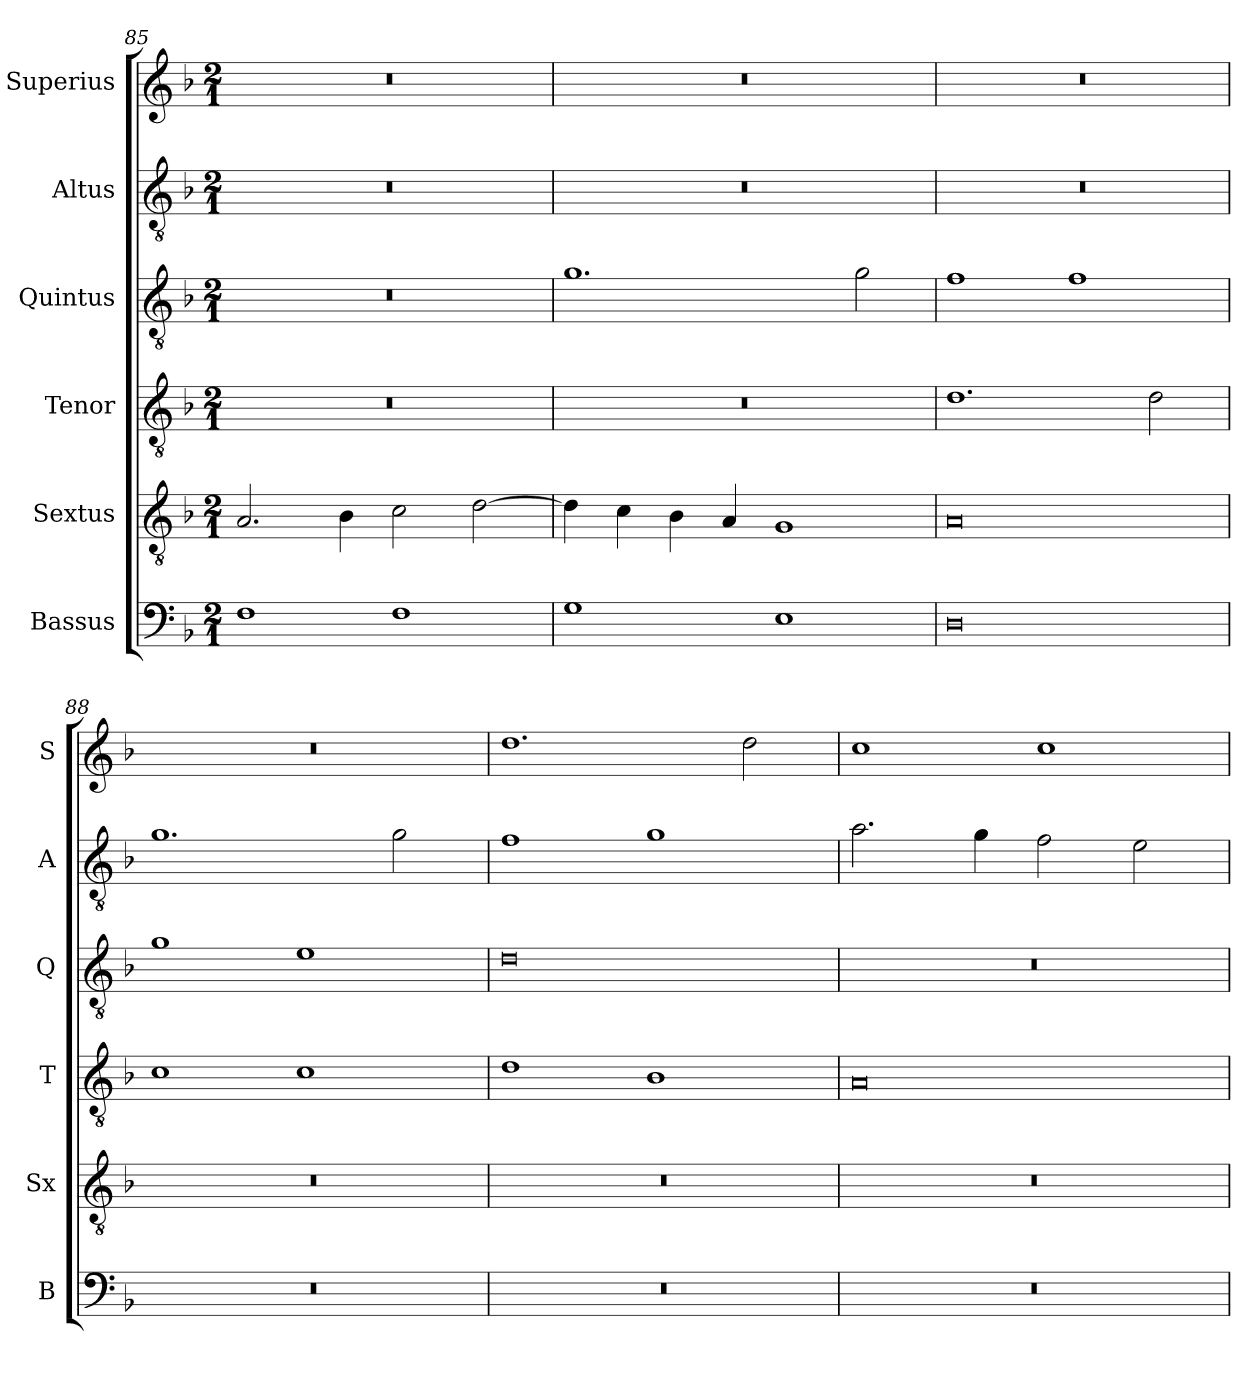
**kern	**kern	**kern	**kern	**kern	**kern
*part6	*part5	*part4	*part3	*part2	*part1
*staff6	*staff5	*staff4	*staff3	*staff2	*staff1
*I"Bassus	*I"Sextus	*I"Tenor	*I"Quintus	*I"Altus	*I"Superius
*I'B	*I'Sx	*I'T	*I'Q	*I'A	*I'S
*clefF4	*clefGv2	*clefGv2	*clefGv2	*clefGv2	*clefG2
*k[b-]	*k[b-]	*k[b-]	*k[b-]	*k[b-]	*k[b-]
*M2/1	*M2/1	*M2/1	*M2/1	*M2/1	*M2/1
=85	=85	=85	=85	=85	=85
1F	2.A/	0r	0r	0r	0r
.	4B-\	.	.	.	.
1F	2c\	.	.	.	.
.	[2d\	.	.	.	.
=86	=86	=86	=86	=86	=86
1G	4d\]	0r	1.g	0r	0r
.	4c\	.	.	.	.
.	4B-\	.	.	.	.
.	4A/	.	.	.	.
1E	1G	.	.	.	.
.	.	.	2g\	.	.
=87	=87	=87	=87	=87	=87
0D	0A	1.d	1f	0r	0r
.	.	.	1f	.	.
.	.	2d\	.	.	.
=88	=88	=88	=88	=88	=88
0r	0r	1c	1g	1.g	0r
.	.	1c	1e	.	.
.	.	.	.	2g\	.
=89	=89	=89	=89	=89	=89
0r	0r	1d	0d	1f	1.dd
.	.	1B-	.	1g	.
.	.	.	.	.	2dd\
=90	=90	=90	=90	=90	=90
0r	0r	0A	0r	2.a\	1cc
.	.	.	.	4g\	.
.	.	.	.	2f\	1cc
.	.	.	.	2e\	.
=	=	=	=	=	=
*-	*-	*-	*-	*-	*-
